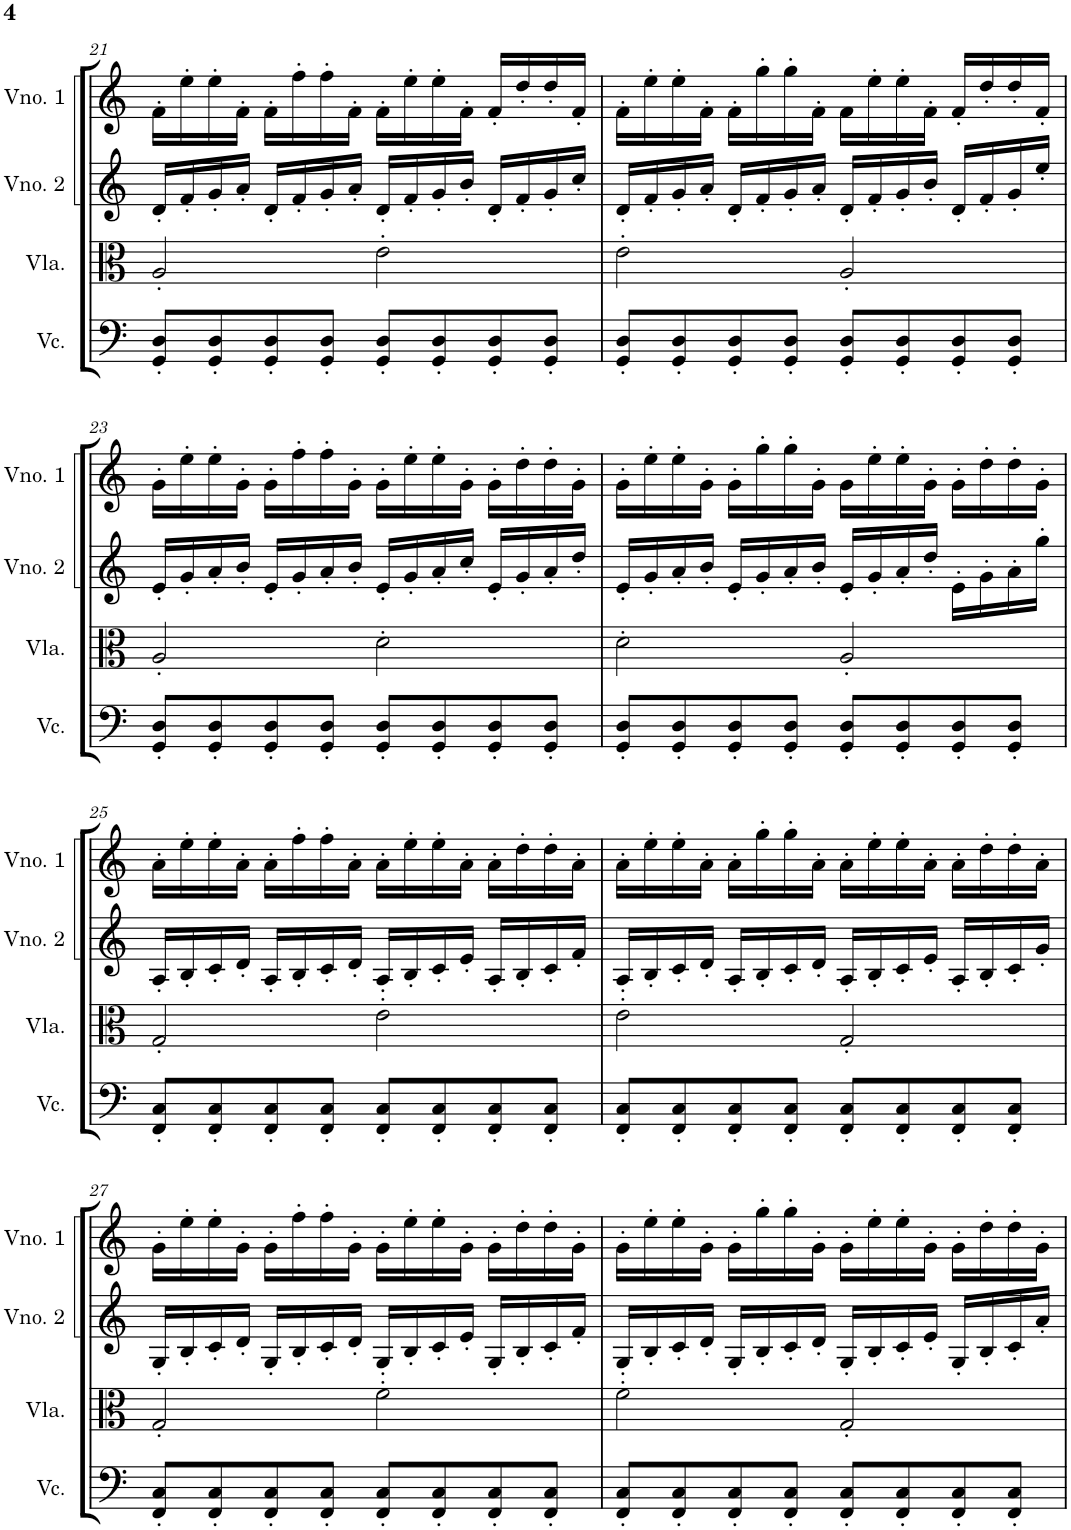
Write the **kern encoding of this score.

**kern	**kern	**kern	**kern
*part4	*part3	*part2	*part1
*staff4	*staff3	*staff2	*staff1
*I"Violoncelo	*I"Viola	*I"Violino 2	*I"Violino 1
*I'Vc.	*I'Vla.	*I'Vno. 2	*I'Vno. 1
!!LO:PB:g=z
*clefF4	*clefC3	*clefG2	*clefG2
*k[]	*k[]	*k[]	*k[]
*M4/4	*M4/4	*M4/4	*M4/4
=21	=21	=21	=21
8GG/' 8D/'L	2A'/	16d'/LL	16f'\LL
.	.	16f'/	16ee'\
8GG/' 8D/'	.	16g'/	16ee'\
.	.	16a'/JJ	16f'\JJ
8GG/' 8D/'	.	16d'/LL	16f'\LL
.	.	16f'/	16ff'\
8GG/' 8D/'J	.	16g'/	16ff'\
.	.	16a'/JJ	16f'\JJ
8GG/' 8D/'L	2e'\	16d'/LL	16f'\LL
.	.	16f'/	16ee'\
8GG/' 8D/'	.	16g'/	16ee'\
.	.	16b'/JJ	16f'\JJ
8GG/' 8D/'	.	16d'/LL	16f'/LL
.	.	16f'/	16dd'/
8GG/' 8D/'J	.	16g'/	16dd'/
.	.	16cc'/JJ	16f'/JJ
=22	=22	=22	=22
8GG/' 8D/'L	2e'\	16d'/LL	16f'\LL
.	.	16f'/	16ee'\
8GG/' 8D/'	.	16g'/	16ee'\
.	.	16a'/JJ	16f'\JJ
8GG/' 8D/'	.	16d'/LL	16f'\LL
.	.	16f'/	16gg'\
8GG/' 8D/'J	.	16g'/	16gg'\
.	.	16a'/JJ	16f'\JJ
8GG/' 8D/'L	2A'/	16d'/LL	16f'\LL
.	.	16f'/	16ee'\
8GG/' 8D/'	.	16g'/	16ee'\
.	.	16b'/JJ	16f'\JJ
8GG/' 8D/'	.	16d'/LL	16f'/LL
.	.	16f'/	16dd'/
8GG/' 8D/'J	.	16g'/	16dd'/
.	.	16ee'/JJ	16f'/JJ
!!LO:LB:g=z
=23	=23	=23	=23
8GG/' 8D/'L	2A'/	16e'/LL	16g'\LL
.	.	16g'/	16ee'\
8GG/' 8D/'	.	16a'/	16ee'\
.	.	16b'/JJ	16g'\JJ
8GG/' 8D/'	.	16e'/LL	16g'\LL
.	.	16g'/	16ff'\
8GG/' 8D/'J	.	16a'/	16ff'\
.	.	16b'/JJ	16g'\JJ
8GG/' 8D/'L	2d'\	16e'/LL	16g'\LL
.	.	16g'/	16ee'\
8GG/' 8D/'	.	16a'/	16ee'\
.	.	16cc'/JJ	16g'\JJ
8GG/' 8D/'	.	16e'/LL	16g'\LL
.	.	16g'/	16dd'\
8GG/' 8D/'J	.	16a'/	16dd'\
.	.	16dd'/JJ	16g'\JJ
=24	=24	=24	=24
8GG/' 8D/'L	2d'\	16e'/LL	16g'\LL
.	.	16g'/	16ee'\
8GG/' 8D/'	.	16a'/	16ee'\
.	.	16b'/JJ	16g'\JJ
8GG/' 8D/'	.	16e'/LL	16g'\LL
.	.	16g'/	16gg'\
8GG/' 8D/'J	.	16a'/	16gg'\
.	.	16b'/JJ	16g'\JJ
8GG/' 8D/'L	2A'/	16e'/LL	16g'\LL
.	.	16g'/	16ee'\
8GG/' 8D/'	.	16a'/	16ee'\
.	.	16dd'/JJ	16g'\JJ
8GG/' 8D/'	.	16e'\LL	16g'\LL
.	.	16g'\	16dd'\
8GG/' 8D/'J	.	16a'\	16dd'\
.	.	16gg'\JJ	16g'\JJ
!!LO:LB:g=z
=25	=25	=25	=25
8FF/' 8C/'L	2G'/	16A'/LL	16a'\LL
.	.	16B'/	16ee'\
8FF/' 8C/'	.	16c'/	16ee'\
.	.	16d'/JJ	16a'\JJ
8FF/' 8C/'	.	16A'/LL	16a'\LL
.	.	16B'/	16ff'\
8FF/' 8C/'J	.	16c'/	16ff'\
.	.	16d'/JJ	16a'\JJ
8FF/' 8C/'L	2e'\	16A'/LL	16a'\LL
.	.	16B'/	16ee'\
8FF/' 8C/'	.	16c'/	16ee'\
.	.	16e'/JJ	16a'\JJ
8FF/' 8C/'	.	16A'/LL	16a'\LL
.	.	16B'/	16dd'\
8FF/' 8C/'J	.	16c'/	16dd'\
.	.	16f'/JJ	16a'\JJ
=26	=26	=26	=26
8FF/' 8C/'L	2e'\	16A'/LL	16a'\LL
.	.	16B'/	16ee'\
8FF/' 8C/'	.	16c'/	16ee'\
.	.	16d'/JJ	16a'\JJ
8FF/' 8C/'	.	16A'/LL	16a'\LL
.	.	16B'/	16gg'\
8FF/' 8C/'J	.	16c'/	16gg'\
.	.	16d'/JJ	16a'\JJ
8FF/' 8C/'L	2G'/	16A'/LL	16a'\LL
.	.	16B'/	16ee'\
8FF/' 8C/'	.	16c'/	16ee'\
.	.	16e'/JJ	16a'\JJ
8FF/' 8C/'	.	16A'/LL	16a'\LL
.	.	16B'/	16dd'\
8FF/' 8C/'J	.	16c'/	16dd'\
.	.	16g'/JJ	16a'\JJ
!!LO:LB:g=z
=27	=27	=27	=27
8FF/' 8C/'L	2G'/	16G'/LL	16g'\LL
.	.	16B'/	16ee'\
8FF/' 8C/'	.	16c'/	16ee'\
.	.	16d'/JJ	16g'\JJ
8FF/' 8C/'	.	16G'/LL	16g'\LL
.	.	16B'/	16ff'\
8FF/' 8C/'J	.	16c'/	16ff'\
.	.	16d'/JJ	16g'\JJ
8FF/' 8C/'L	2f'\	16G'/LL	16g'\LL
.	.	16B'/	16ee'\
8FF/' 8C/'	.	16c'/	16ee'\
.	.	16e'/JJ	16g'\JJ
8FF/' 8C/'	.	16G'/LL	16g'\LL
.	.	16B'/	16dd'\
8FF/' 8C/'J	.	16c'/	16dd'\
.	.	16f'/JJ	16g'\JJ
=28	=28	=28	=28
8FF/' 8C/'L	2f'\	16G'/LL	16g'\LL
.	.	16B'/	16ee'\
8FF/' 8C/'	.	16c'/	16ee'\
.	.	16d'/JJ	16g'\JJ
8FF/' 8C/'	.	16G'/LL	16g'\LL
.	.	16B'/	16gg'\
8FF/' 8C/'J	.	16c'/	16gg'\
.	.	16d'/JJ	16g'\JJ
8FF/' 8C/'L	2G'/	16G'/LL	16g'\LL
.	.	16B'/	16ee'\
8FF/' 8C/'	.	16c'/	16ee'\
.	.	16e'/JJ	16g'\JJ
8FF/' 8C/'	.	16G'/LL	16g'\LL
.	.	16B'/	16dd'\
8FF/' 8C/'J	.	16c'/	16dd'\
.	.	16a'/JJ	16g'\JJ
=	=	=	=
*-	*-	*-	*-
